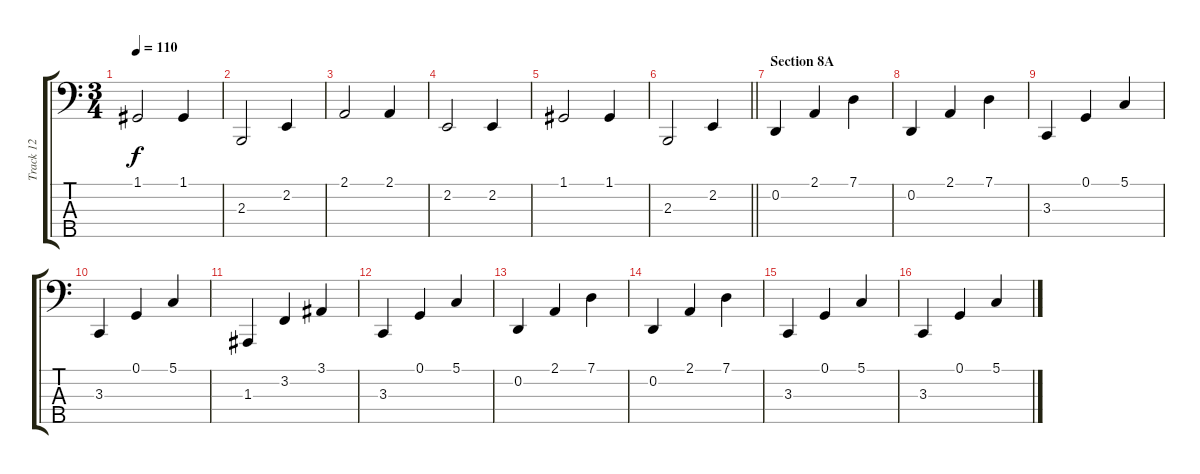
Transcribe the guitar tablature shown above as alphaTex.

\track ("Track 12" "Track 12") {instrument acousticgrandpiano}
\staff {score tabs}
\tuning (G2 D2 A1 E1 B0) {hide}
\ts (3 4)
\tempo 110
\clef f4
\ks c
1.1.2{dy f} 1.1.4 |
2.3.2 2.2.4 |
2.1.2 2.1.4 |
2.2.2 2.2.4 |
1.1.2 1.1.4 |
\barLineRight lightlight
2.3.2 2.2.4 |
\section ("" "Section 8A")
0.2.4 2.1.4 7.1.4 |
0.2.4 2.1.4 7.1.4 |
3.3.4 0.1.4 5.1.4 |
3.3.4 0.1.4 5.1.4 |
1.3.4 3.2.4 3.1.4 |
3.3.4 0.1.4 5.1.4 |
0.2.4 2.1.4 7.1.4 |
0.2.4 2.1.4 7.1.4 |
3.3.4 0.1.4 5.1.4 |
3.3.4 0.1.4 5.1.4
